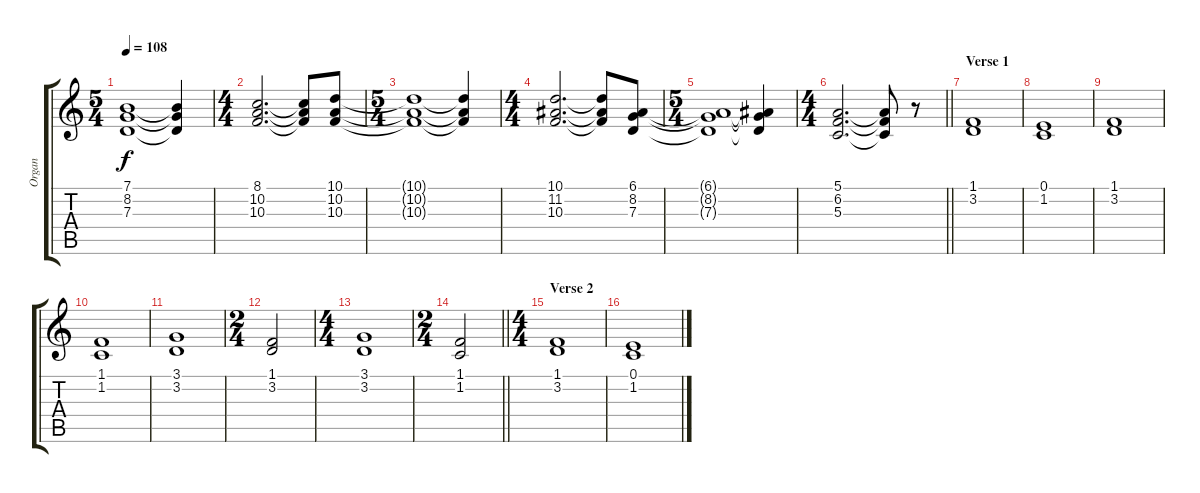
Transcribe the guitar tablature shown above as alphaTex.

\track ("Organ" "Organ") {instrument drawbarorgan}
\staff {score tabs}
\tuning (E4 B3 G3 D3 A2 E2) {hide}
\ts (5 4)
\tempo 108
\clef g2
\ks c
(7.1{t} 8.2{t} 7.3{t}).1{dy f} (7.1{t} 8.2{t} 7.3{t}).4 |
\ts (4 4)
(8.1 10.2 10.3).2{d} (8.1{t} 10.2{t} 10.3{t}).8 (10.1 10.2 10.3).8 |
\ts (5 4)
(10.1{t} 10.2{t} 10.3{t}).1 (10.1{t} 10.2{t} 10.3{t}).4 |
\ts (4 4)
(10.1 11.2 10.3).2{d} (10.1{t} 11.2{t} 10.3{t}).8 (6.1 8.2 7.3).8 |
\ts (5 4)
(6.1{t} 8.2{t} 7.3{t}).1 (6.1{t} 8.2{t} 7.3{t}).4 |
\ts (4 4)
\barLineRight lightlight
(5.1 6.2 5.3).2{d} (5.1{t} 6.2{t} 5.3{t}).8 r.8 |
\section ("" "Verse 1")
(1.1 3.2).1 |
(0.1 1.2).1 |
(1.1 3.2).1 |
(1.1 1.2).1 |
(3.1 3.2).1 |
\ts (2 4)
(1.1 3.2).2 |
\ts (4 4)
(3.1 3.2).1 |
\ts (2 4)
\barLineRight lightlight
(1.1 1.2).2 |
\ts (4 4)
\section ("" "Verse 2")
(1.1 3.2).1 |
(0.1 1.2).1
